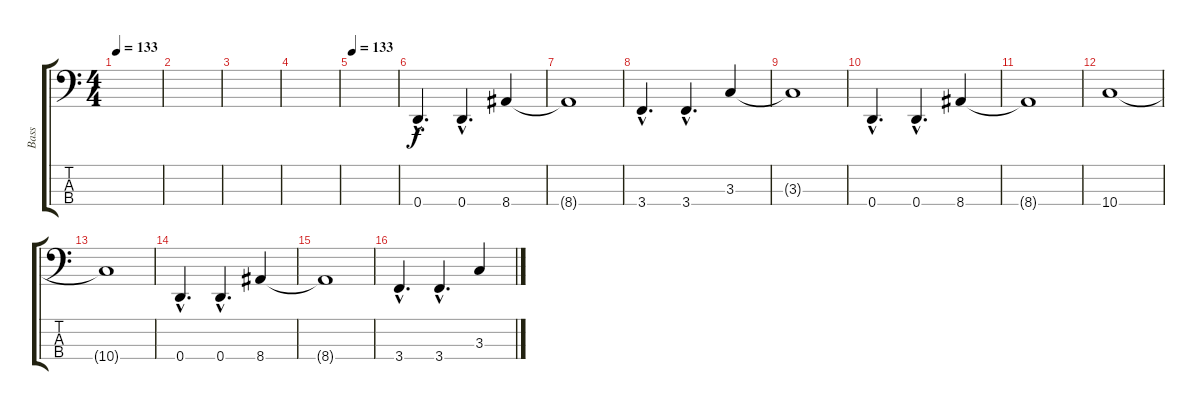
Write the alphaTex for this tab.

\track ("Bass" "Bass") {instrument electricbasspick}
\staff {score tabs}
\tuning (G2 D2 A1 D1) {hide}
\ts (4 4)
\tempo 133
\clef f4
\ks c
|
|
|
|
\tempo 133
|
0.4{hac}.4{d} 0.4{hac}.4{d} 8.4.4 |
8.4{t}.1 |
3.4{hac}.4{d} 3.4{hac}.4{d} 3.3.4 |
3.3{t}.1 |
0.4{hac}.4{d} 0.4{hac}.4{d} 8.4.4 |
8.4{t}.1 |
10.4.1 |
10.4{t}.1 |
0.4{hac}.4{d} 0.4{hac}.4{d} 8.4.4 |
8.4{t}.1 |
3.4{hac}.4{d} 3.4{hac}.4{d} 3.3.4
